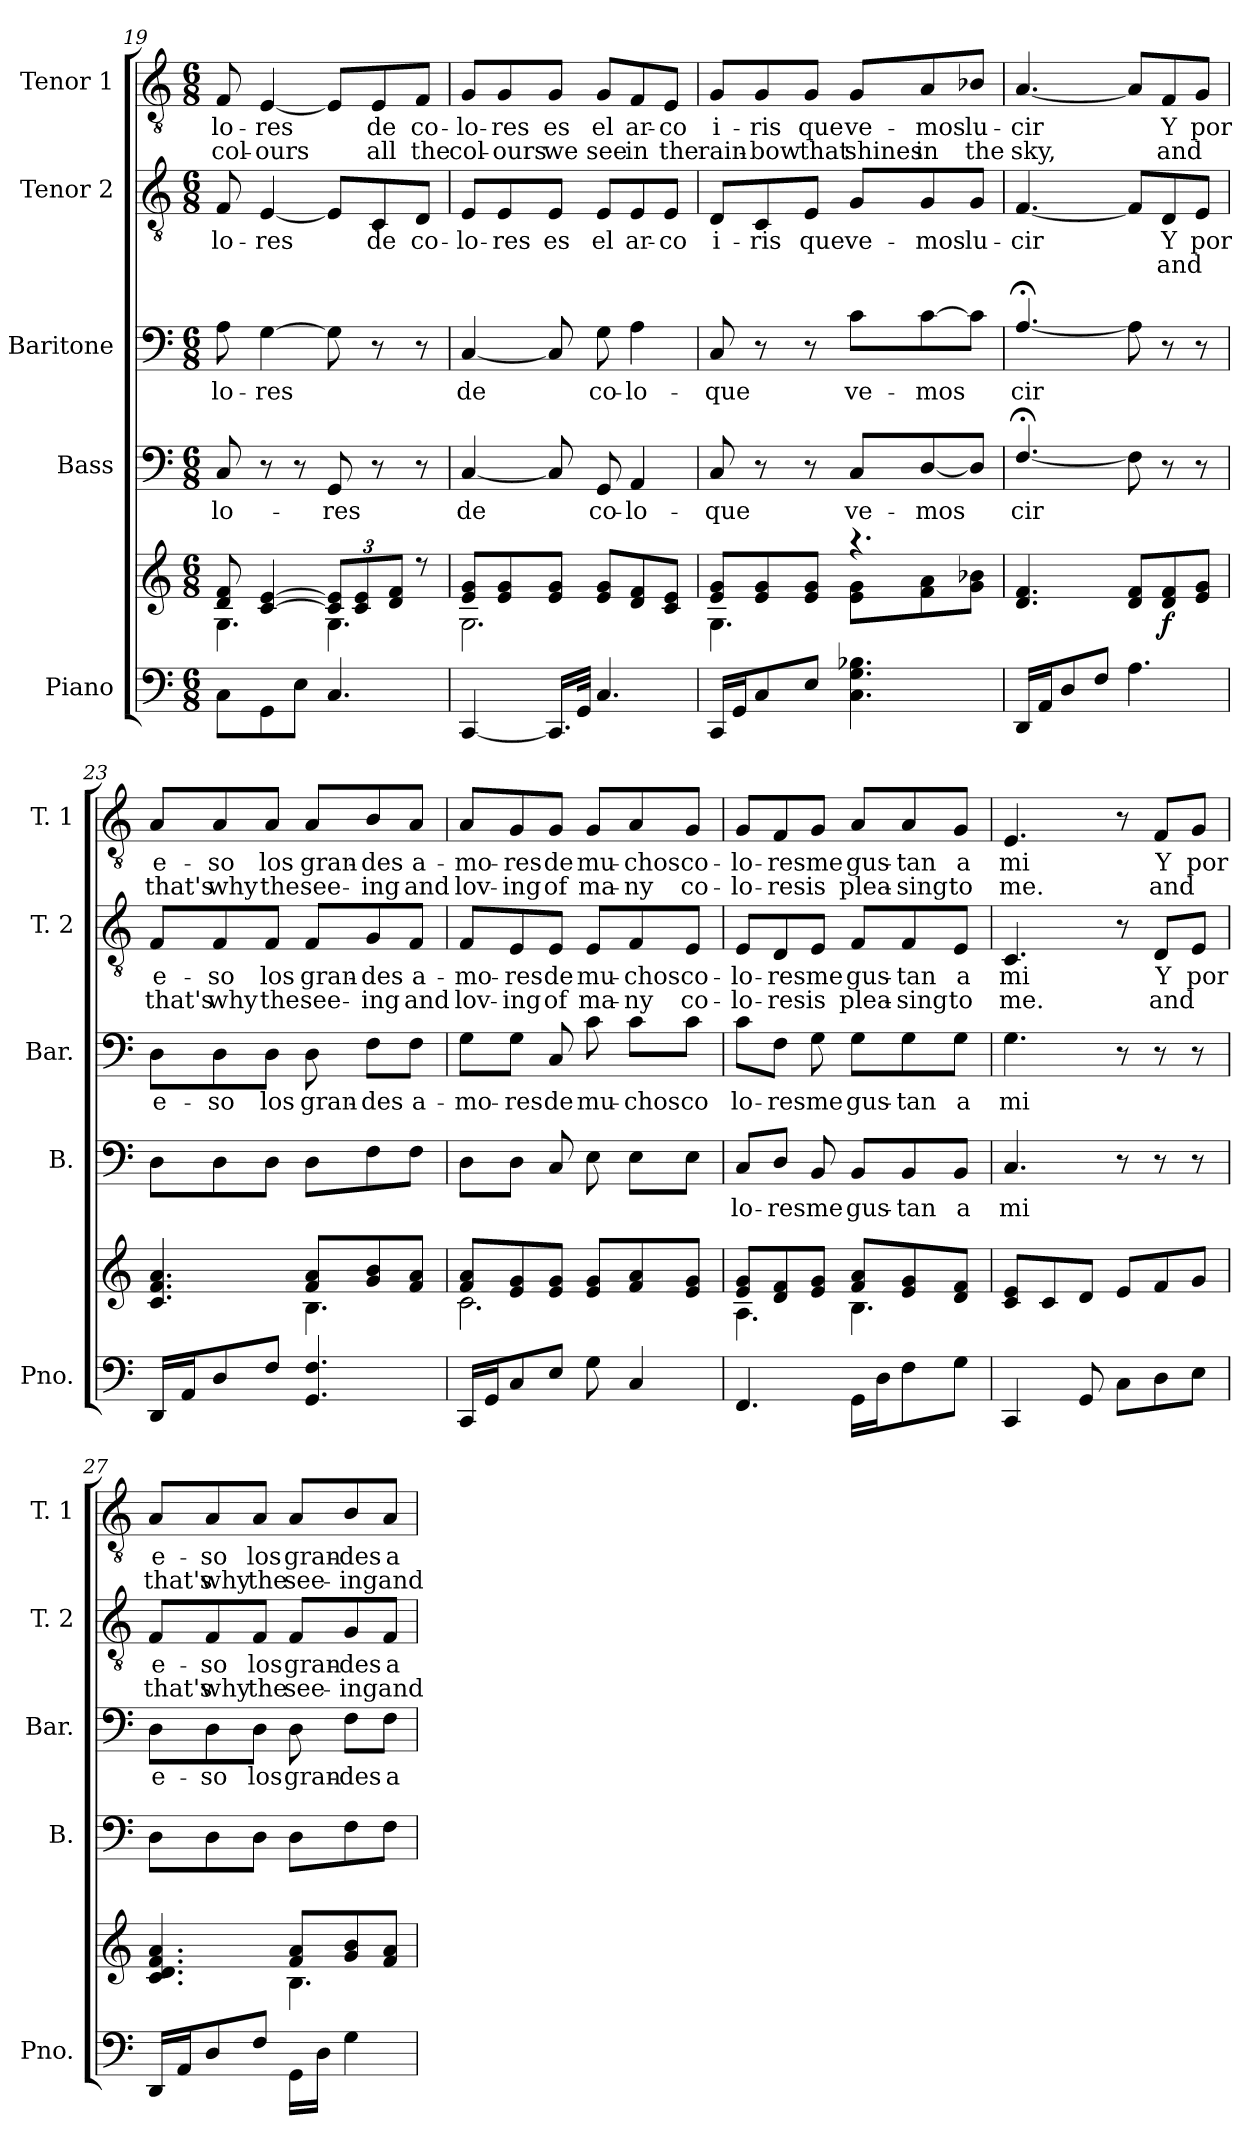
**kern	**kern	**dynam	**kern	**text	**kern	**text	**kern	**text	**text	**kern	**text	**text
*part5	*part5	*part5	*part4	*part4	*part3	*part3	*part2	*part2	*part2	*part1	*part1	*part1
*staff6	*staff5	*staff5/6	*staff4	*staff4	*staff3	*staff3	*staff2	*staff2	*staff2	*staff1	*staff1	*staff1
*I"Piano	*	*	*I"Bass	*	*I"Baritone	*	*I"Tenor 2	*	*	*I"Tenor 1	*	*
*I'Pno.	*	*	*I'B.	*	*I'Bar.	*	*I'T. 2	*	*	*I'T. 1	*	*
*clefF4	*clefG2	*	*clefF4	*	*clefF4	*	*clefGv2	*	*	*clefGv2	*	*
*k[]	*k[]	*	*k[]	*	*k[]	*	*k[]	*	*	*k[]	*	*
*M6/8	*M6/8	*	*M6/8	*	*M6/8	*	*M6/8	*	*	*M6/8	*	*
=19	=19	=19	=19	=19	=19	=19	=19	=19	=19	=19	=19	=19
*	*^	*	*	*	*	*	*	*	*	*	*	*
!	!	!	!	!	!LO:LY:b	!	!LO:LY:b	!	!LO:LY:b	!	!	!LO:LY:b	!LO:LY:b
8C\L	8d/ 8f/	4.G\	.	8C/	-lo-	8A\	-lo-	8F/	-lo-	.	8F/	-lo-	col-
!	!	!	!	!	!	!	!LO:LY:b	!	!LO:LY:b	!	!	!LO:LY:b	!LO:LY:b
8GG\	[>4c/ [>4e/	.	.	8r	.	[>4G\	-res	[<4E/	-res	.	[<4E/	-res	-ours
8E\J	.	.	.	8r	.	.	.	.	.	.	.	.	.
*	*Xbrackettup	*	*	*	*	*	*	*	*	*	*	*	*
!	!	!	!	!	!LO:LY:b	!	!	!	!	!	!	!	!
4.C/	12c/] 12e/]L	4.G\	.	8GG/	-res	8G\]	.	8E/L]	.	.	8E/L]	.	.
.	12c/ 12e/	.	.	.	.	.	.	.	.	.	.	.	.
!	!	!	!	!	!	!	!	!	!LO:LY:b	!	!	!LO:LY:b	!LO:LY:b
.	.	.	.	8r	.	8r	.	8C/	de	.	8E/	de	all
.	12d/ 12f/J	.	.	.	.	.	.	.	.	.	.	.	.
!	!	!	!	!	!	!	!	!	!LO:LY:b	!	!	!LO:LY:b	!LO:LY:b
.	8r	.	.	8r	.	8r	.	8D/J	co-	.	8F/J	co-	the
!!LO:PB:g=z
=20	=20	=20	=20	=20	=20	=20	=20	=20	=20	=20	=20	=20	=20
!	!	!	!	!	!LO:LY:b	!	!LO:LY:b	!	!LO:LY:b	!	!	!LO:LY:b	!LO:LY:b
[<4CC/	8e/ 8g/L	2.G\	.	[<4C/	de	[<4C/	de	8E/L	-lo-	.	8G/L	-lo-	col-
!	!	!	!	!	!	!	!	!	!LO:LY:b	!	!	!LO:LY:b	!LO:LY:b
.	8e/ 8g/	.	.	.	.	.	.	8E/	-res	.	8G/	-res	-ours
!	!	!	!	!	!	!	!	!	!LO:LY:b	!	!	!LO:LY:b	!LO:LY:b
16.CC/LL]	8e/ 8g/J	.	.	8C/]	.	8C/]	.	8E/J	es	.	8G/J	es	we
32GG/JJk	.	.	.	.	.	.	.	.	.	.	.	.	.
!	!	!	!	!	!LO:LY:b	!	!LO:LY:b	!	!LO:LY:b	!	!	!LO:LY:b	!LO:LY:b
4.C/	8e/ 8g/L	.	.	8GG/	co-	8G\	co-	8E/L	el	.	8G/L	el	see
!	!	!	!	!	!LO:LY:b	!	!LO:LY:b	!	!LO:LY:b	!	!	!LO:LY:b	!LO:LY:b
.	8d/ 8f/	.	.	4AA/	-lo-	4A\	-lo-	8E/	ar-	.	8F/	ar-	in
!	!	!	!	!	!	!	!	!	!LO:LY:b	!	!	!LO:LY:b	!LO:LY:b
.	8c/ 8e/J	.	.	.	.	.	.	8E/J	-co	.	8E/J	-co	the
=21	=21	=21	=21	=21	=21	=21	=21	=21	=21	=21	=21	=21	=21
!	!	!	!	!	!LO:LY:b	!	!LO:LY:b	!	!LO:LY:b	!	!	!LO:LY:b	!LO:LY:b
16CC/LL	8e/ 8g/L	4.G\	.	8C/	-que	8C/	-que	8D/L	i-	.	8G/L	i-	rain-
16GG/J	.	.	.	.	.	.	.	.	.	.	.	.	.
!	!	!	!	!	!	!	!	!	!LO:LY:b	!	!	!LO:LY:b	!LO:LY:b
8C/	8e/ 8g/	.	.	8r	.	8r	.	8C/	-ris	.	8G/	-ris	-bow
!	!	!	!	!	!	!	!	!	!LO:LY:b	!	!	!LO:LY:b	!LO:LY:b
8E/J	8e/ 8g/J	.	.	8r	.	8r	.	8E/J	que	.	8G/J	que	that
!	!	!	!	!	!LO:LY:b	!	!LO:LY:b	!	!LO:LY:b	!	!	!LO:LY:b	!LO:LY:b
4.C\ 4.G\ 4.B-X\	4.r	8e\ 8g\L	.	8C/L	ve-	8c\L	ve-	8G/L	ve-	.	8G/L	ve-	shines
!	!	!	!	!	!LO:LY:b	!	!LO:LY:b	!	!LO:LY:b	!	!	!LO:LY:b	!LO:LY:b
.	.	8f\ 8a\	.	[<8D/	-mos	[>8c\	-mos	8G/	-mos	.	8A/	-mos	in
!	!	!	!	!	!	!	!	!	!LO:LY:b	!	!	!LO:LY:b	!LO:LY:b
.	.	8g\ 8b-X\J	.	8D/J]	.	8c\J]	.	8G/J	lu-	.	8B-X/J	lu-	the
=22	=22	=22	=22	=22	=22	=22	=22	=22	=22	=22	=22	=22	=22
!	!	!	!	!	!LO:LY:b	!	!LO:LY:b	!	!LO:LY:b	!	!	!LO:LY:b	!LO:LY:b
*	*v	*v	*	*	*	*	*	*	*	*	*	*	*
16DD/LL	4.d/ 4.f/	.	[<4.F;</	-cir	[<4.A;</	-cir	[<4.F/	-cir	.	[<4.A/	-cir	sky,
16AA/J	.	.	.	.	.	.	.	.	.	.	.	.
8D/	.	.	.	.	.	.	.	.	.	.	.	.
8F/J	.	.	.	.	.	.	.	.	.	.	.	.
4.A\	8d/ 8f/L	.	8F\]	.	8A\]	.	8F/L]	.	.	8A/L]	.	.
!	!	!LO:DY:b	!	!	!	!	!	!LO:LY:b	!LO:LY:b	!	!LO:LY:b	!LO:LY:b
.	8d/ 8f/	f	8r	.	8r	.	8D/	Y	and	8F/	Y	and
!	!	!	!	!	!	!	!	!LO:LY:b	!	!	!LO:LY:b	!
.	8e/ 8g/J	.	8r	.	8r	.	8E/J	por	.	8G/J	por	.
=23	=23	=23	=23	=23	=23	=23	=23	=23	=23	=23	=23	=23
*	*^	*	*	*	*	*	*	*	*	*	*	*
!	!	!	!	!	!	!	!LO:LY:b	!	!LO:LY:b	!LO:LY:b	!	!LO:LY:b	!LO:LY:b
16DD/LL	4.c/ 4.f/ 4.a/	4.ryy	.	8D\L	.	8D\L	e-	8F/L	e-	that's	8A/L	e-	that's
16AA/J	.	.	.	.	.	.	.	.	.	.	.	.	.
!	!	!	!	!	!	!	!LO:LY:b	!	!LO:LY:b	!LO:LY:b	!	!LO:LY:b	!LO:LY:b
8D/	.	.	.	8D\	.	8D\	-so	8F/	-so	why	8A/	-so	why
!	!	!	!	!	!	!	!LO:LY:b	!	!LO:LY:b	!LO:LY:b	!	!LO:LY:b	!LO:LY:b
8F/J	.	.	.	8D\J	.	8D\J	los	8F/J	los	the	8A/J	los	the
!	!	!	!	!	!	!	!LO:LY:b	!	!LO:LY:b	!LO:LY:b	!	!LO:LY:b	!LO:LY:b
4.GG/ 4.F/	8f/ 8a/L	4.B\	.	8D\L	.	8D\	gran-	8F/L	gran-	see-	8A/L	gran-	see-
!	!	!	!	!	!	!	!LO:LY:b	!	!LO:LY:b	!LO:LY:b	!	!LO:LY:b	!LO:LY:b
.	8g/ 8b/	.	.	8F\	.	8F\L	-des	8G/	-des	-ing	8B/	-des	-ing
!	!	!	!	!	!	!	!LO:LY:b	!	!LO:LY:b	!LO:LY:b	!	!LO:LY:b	!LO:LY:b
.	8f/ 8a/J	.	.	8F\J	.	8F\J	a-	8F/J	a-	and	8A/J	a-	and
!!LO:LB:g=z
=24	=24	=24	=24	=24	=24	=24	=24	=24	=24	=24	=24	=24	=24
!	!	!	!	!	!	!	!LO:LY:b	!	!LO:LY:b	!LO:LY:b	!	!LO:LY:b	!LO:LY:b
16CC/LL	8f/ 8a/L	2.c\	.	8D\L	.	8G\L	-mo-	8F/L	-mo-	lov-	8A/L	-mo-	lov-
16GG/J	.	.	.	.	.	.	.	.	.	.	.	.	.
!	!	!	!	!	!	!	!LO:LY:b	!	!LO:LY:b	!LO:LY:b	!	!LO:LY:b	!LO:LY:b
8C/	8e/ 8g/	.	.	8D\J	.	8G\J	-res	8E/	-res	-ing	8G/	-res	-ing
!	!	!	!	!	!	!	!LO:LY:b	!	!LO:LY:b	!LO:LY:b	!	!LO:LY:b	!LO:LY:b
8E/J	8e/ 8g/J	.	.	8C/	.	8C/	de	8E/J	de	of	8G/J	de	of
!	!	!	!	!	!	!	!LO:LY:b	!	!LO:LY:b	!LO:LY:b	!	!LO:LY:b	!LO:LY:b
8G\	8e/ 8g/L	.	.	8E\	.	8c\	mu-	8E/L	mu-	ma-	8G/L	mu-	ma-
!	!	!	!	!	!	!	!LO:LY:b	!	!LO:LY:b	!LO:LY:b	!	!LO:LY:b	!LO:LY:b
4C/	8f/ 8a/	.	.	8E\L	.	8c\L	-chos	8F/	-chos	-ny	8A/	-chos	-ny
!	!	!	!	!	!	!	!LO:LY:b	!	!LO:LY:b	!LO:LY:b	!	!LO:LY:b	!LO:LY:b
.	8e/ 8g/J	.	.	8E\J	.	8c\J	co	8E/J	co-	co-	8G/J	co-	co-
=25	=25	=25	=25	=25	=25	=25	=25	=25	=25	=25	=25	=25	=25
!	!	!	!	!	!LO:LY:b	!	!LO:LY:b	!	!LO:LY:b	!LO:LY:b	!	!LO:LY:b	!LO:LY:b
4.FF/	8e/ 8g/L	4.A\	.	8C/L	-lo-	8c\L	-lo-	8E/L	-lo-	-lo-	8G/L	-lo-	-lo-
!	!	!	!	!	!LO:LY:b	!	!LO:LY:b	!	!LO:LY:b	!LO:LY:b	!	!LO:LY:b	!LO:LY:b
.	8d/ 8f/	.	.	8D/J	-res	8F\J	-res	8D/	-res	-res	8F/	-res	-res
!	!	!	!	!	!LO:LY:b	!	!LO:LY:b	!	!LO:LY:b	!LO:LY:b	!	!LO:LY:b	!LO:LY:b
.	8e/ 8g/J	.	.	8BB/	me	8G\	me	8E/J	me	is	8G/J	me	is
!	!	!	!	!	!LO:LY:b	!	!LO:LY:b	!	!LO:LY:b	!LO:LY:b	!	!LO:LY:b	!LO:LY:b
16GG\LL	8f/ 8a/L	4.B\	.	8BB/L	gus-	8G\L	gus-	8F/L	gus-	plea-	8A/L	gus-	plea-
16D\J	.	.	.	.	.	.	.	.	.	.	.	.	.
!	!	!	!	!	!LO:LY:b	!	!LO:LY:b	!	!LO:LY:b	!LO:LY:b	!	!LO:LY:b	!LO:LY:b
8F\	8e/ 8g/	.	.	8BB/	-tan	8G\	-tan	8F/	-tan	-sing	8A/	-tan	-sing
!	!	!	!	!	!LO:LY:b	!	!LO:LY:b	!	!LO:LY:b	!LO:LY:b	!	!LO:LY:b	!LO:LY:b
8G\J	8d/ 8f/J	.	.	8BB/J	a	8G\J	a	8E/J	a	to	8G/J	a	to
*	*v	*v	*	*	*	*	*	*	*	*	*	*	*
=26	=26	=26	=26	=26	=26	=26	=26	=26	=26	=26	=26	=26
!	!	!	!	!LO:LY:b	!	!LO:LY:b	!	!LO:LY:b	!LO:LY:b	!	!LO:LY:b	!LO:LY:b
4CC/	8c/ 8e/L	.	4.C/	mi	4.G\	mi	4.C/	mi	me.	4.E/	mi	me.
.	8c/	.	.	.	.	.	.	.	.	.	.	.
8GG/	8d/J	.	.	.	.	.	.	.	.	.	.	.
8C\L	8e/L	.	8r	.	8r	.	8r	.	.	8r	.	.
!	!	!	!	!	!	!	!	!LO:LY:b	!LO:LY:b	!	!LO:LY:b	!LO:LY:b
8D\	8f/	.	8r	.	8r	.	8D/L	Y	and	8F/L	Y	and
!	!	!	!	!	!	!	!	!LO:LY:b	!	!	!LO:LY:b	!
8E\J	8g/J	.	8r	.	8r	.	8E/J	por	.	8G/J	por	.
=27	=27	=27	=27	=27	=27	=27	=27	=27	=27	=27	=27	=27
*	*^	*	*	*	*	*	*	*	*	*	*	*
!	!	!	!	!	!	!	!LO:LY:b	!	!LO:LY:b	!LO:LY:b	!	!LO:LY:b	!LO:LY:b
16DD/LL	4.c/ 4.d/ 4.f/ 4.a/	4.ryy	.	8D\L	.	8D\L	e-	8F/L	e-	that's	8A/L	e-	that's
16AA/J	.	.	.	.	.	.	.	.	.	.	.	.	.
!	!	!	!	!	!	!	!LO:LY:b	!	!LO:LY:b	!LO:LY:b	!	!LO:LY:b	!LO:LY:b
8D/	.	.	.	8D\	.	8D\	-so	8F/	-so	why	8A/	-so	why
!	!	!	!	!	!	!	!LO:LY:b	!	!LO:LY:b	!LO:LY:b	!	!LO:LY:b	!LO:LY:b
8F/J	.	.	.	8D\J	.	8D\J	los	8F/J	los	the	8A/J	los	the
!	!	!	!	!	!	!	!LO:LY:b	!	!LO:LY:b	!LO:LY:b	!	!LO:LY:b	!LO:LY:b
16GG\LL	8f/ 8a/L	4.B\	.	8D\L	.	8D\	gran-	8F/L	gran-	see-	8A/L	gran-	see-
16D\JJ	.	.	.	.	.	.	.	.	.	.	.	.	.
!	!	!	!	!	!	!	!LO:LY:b	!	!LO:LY:b	!LO:LY:b	!	!LO:LY:b	!LO:LY:b
4G\	8g/ 8b/	.	.	8F\	.	8F\L	-des	8G/	-des	-ing	8B/	-des	-ing
!	!	!	!	!	!	!	!LO:LY:b	!	!LO:LY:b	!LO:LY:b	!	!LO:LY:b	!LO:LY:b
.	8f/ 8a/J	.	.	8F\J	.	8F\J	a-	8F/J	a-	and	8A/J	a-	and
*	*v	*v	*	*	*	*	*	*	*	*	*	*	*
=	=	=	=	=	=	=	=	=	=	=	=	=
*-	*-	*-	*-	*-	*-	*-	*-	*-	*-	*-	*-	*-
